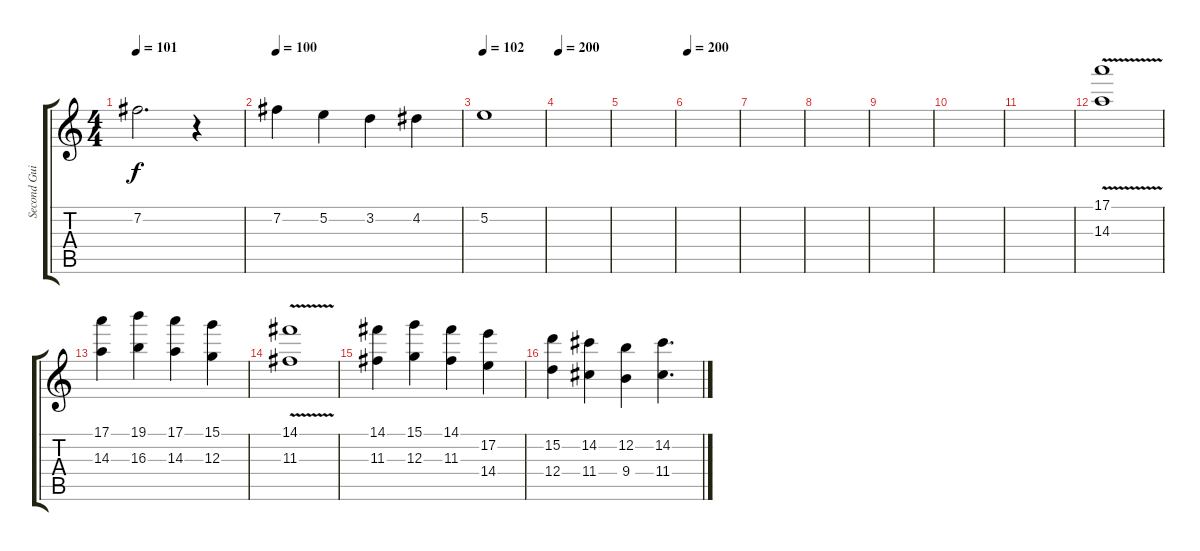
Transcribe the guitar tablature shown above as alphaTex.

\track ("Second Guitar" "Second Gui") {instrument overdrivenguitar}
\staff {score tabs}
\tuning (E4 B3 G3 D3 A2 E2) {hide}
\ts (4 4)
\tempo 101
\clef g2
\ks c
7.2.2{d dy f} r.4 |
\tempo 100
7.2.4 5.2.4 3.2.4 4.2.4 |
\tempo 102
5.2.1 |
\tempo 200
|
|
\tempo 200
|
|
|
|
|
|
(17.1{v} 14.3).1 |
(17.1 14.3).4 (19.1 16.3).4 (17.1 14.3).4 (15.1 12.3).4 |
(14.1{v} 11.3).1 |
(14.1 11.3).4 (15.1 12.3).4 (14.1 11.3).4 (17.2 14.4).4 |
(15.2 12.4).4 (14.2 11.4).4 (12.2 9.4).4 (14.2 11.4).4{d}
